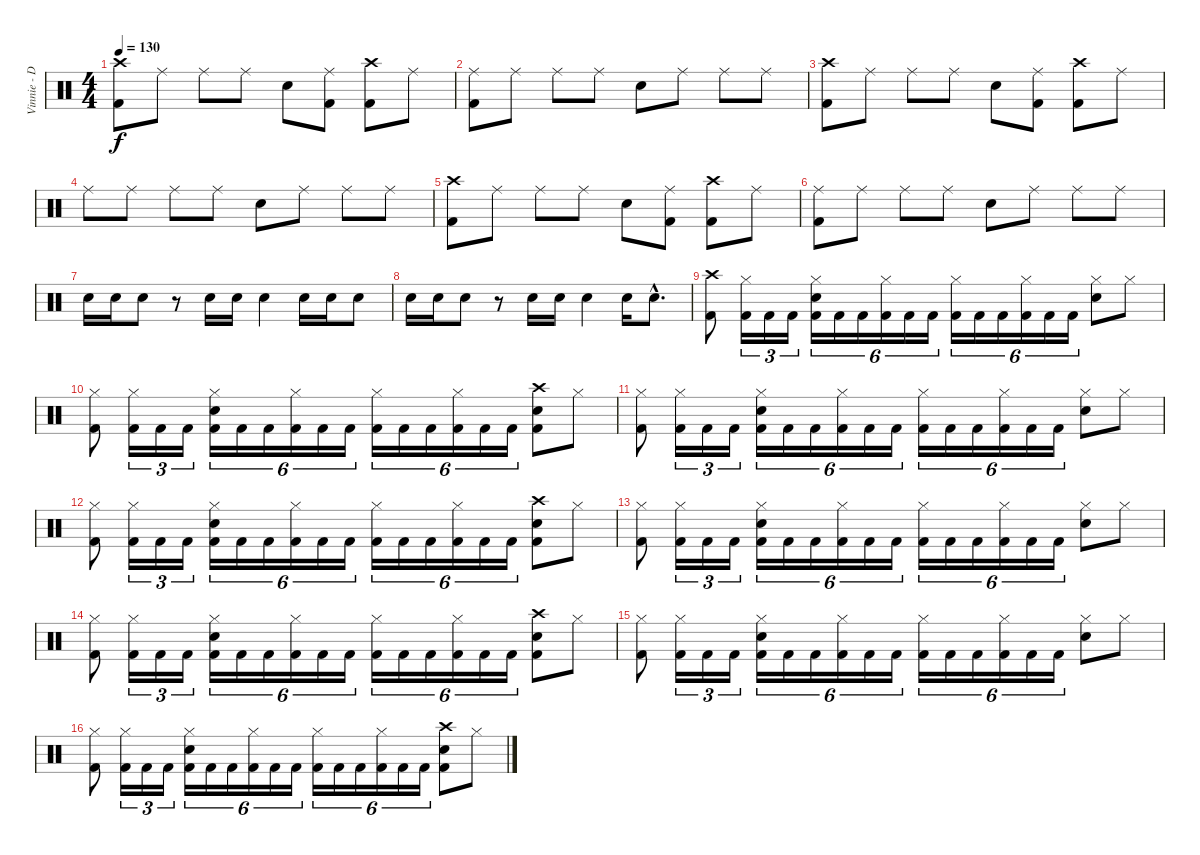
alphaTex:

\track ("Vinnie - Drums" "Vinnie - D") {instrument percussion}
\staff {score}
\articulation defaults
\ts (4 4)
\tempo 130
\clef neutral
\ks c
("Crash high (hit)" "Kick (hit) 2").8{dy f} "Ride (middle)".8 "Ride (middle)".8 "Ride (middle)".8 "Electric Snare (hit)".8 ("Ride (middle)" "Kick (hit) 2").8 ("Crash high (hit)" "Kick (hit) 2").8 "Ride (middle)".8 |
("Ride (middle)" "Kick (hit) 2").8 "Ride (middle)".8 "Ride (middle)".8 "Ride (middle)".8 "Electric Snare (hit)".8 "Ride (middle)".8 "Ride (middle)".8 "Ride (middle)".8 |
("Crash high (hit)" "Kick (hit) 2").8 "Ride (middle)".8 "Ride (middle)".8 "Ride (middle)".8 "Electric Snare (hit)".8 ("Ride (middle)" "Kick (hit) 2").8 ("Crash high (hit)" "Kick (hit) 2").8 "Ride (middle)".8 |
"Ride (middle)".8 "Ride (middle)".8 "Ride (middle)".8 "Ride (middle)".8 "Electric Snare (hit)".8 "Ride (middle)".8 "Ride (middle)".8 "Ride (middle)".8 |
("Crash high (hit)" "Kick (hit) 2").8 "Ride (middle)".8 "Ride (middle)".8 "Ride (middle)".8 "Electric Snare (hit)".8 ("Ride (middle)" "Kick (hit) 2").8 ("Crash high (hit)" "Kick (hit) 2").8 "Ride (middle)".8 |
("Ride (middle)" "Kick (hit) 2").8 "Ride (middle)".8 "Ride (middle)".8 "Ride (middle)".8 "Electric Snare (hit)".8 "Ride (middle)".8 "Ride (middle)".8 "Ride (middle)".8 |
"Electric Snare (hit)".16 "Electric Snare (hit)".16 "Electric Snare (hit)".8 r.8 "Electric Snare (hit)".16 "Electric Snare (hit)".16 "Electric Snare (hit)".4 "Electric Snare (hit)".16 "Electric Snare (hit)".16 "Electric Snare (hit)".8 |
"Electric Snare (hit)".16 "Electric Snare (hit)".16 "Electric Snare (hit)".8 r.8 "Electric Snare (hit)".16 "Electric Snare (hit)".16 "Electric Snare (hit)".4 "Electric Snare (hit)".16 "Electric Snare (hit)"{hac}.8{d} |
("Crash high (hit)" "Kick (hit) 2").8 ("Hi-Hat (closed)" "Kick (hit) 2").16{tu (3 2)} "Kick (hit) 2".16{tu (3 2)} "Kick (hit) 2".16{tu (3 2)} ("Hi-Hat (closed)" "Electric Snare (hit)" "Kick (hit) 2").16{tu (6 4)} "Kick (hit) 2".16{tu (6 4)} "Kick (hit) 2".16{tu (6 4)} ("Hi-Hat (closed)" "Kick (hit) 2").16{tu (6 4)} "Kick (hit) 2".16{tu (6 4)} "Kick (hit) 2".16{tu (6 4)} ("Hi-Hat (closed)" "Kick (hit) 2").16{tu (6 4)} "Kick (hit) 2".16{tu (6 4)} "Kick (hit) 2".16{tu (6 4)} ("Hi-Hat (closed)" "Kick (hit) 2").16{tu (6 4)} "Kick (hit) 2".16{tu (6 4)} "Kick (hit) 2".16{tu (6 4)} ("Hi-Hat (closed)" "Electric Snare (hit)").8 "Hi-Hat (closed)".8 |
("Hi-Hat (closed)" "Kick (hit) 2").8 ("Hi-Hat (closed)" "Kick (hit) 2").16{tu (3 2)} "Kick (hit) 2".16{tu (3 2)} "Kick (hit) 2".16{tu (3 2)} ("Hi-Hat (closed)" "Electric Snare (hit)" "Kick (hit) 2").16{tu (6 4)} "Kick (hit) 2".16{tu (6 4)} "Kick (hit) 2".16{tu (6 4)} ("Hi-Hat (closed)" "Kick (hit) 2").16{tu (6 4)} "Kick (hit) 2".16{tu (6 4)} "Kick (hit) 2".16{tu (6 4)} ("Hi-Hat (closed)" "Kick (hit) 2").16{tu (6 4)} "Kick (hit) 2".16{tu (6 4)} "Kick (hit) 2".16{tu (6 4)} ("Hi-Hat (closed)" "Kick (hit) 2").16{tu (6 4)} "Kick (hit) 2".16{tu (6 4)} "Kick (hit) 2".16{tu (6 4)} ("Crash high (hit)" "Electric Snare (hit)" "Kick (hit) 2").8 "Hi-Hat (closed)".8 |
("Hi-Hat (closed)" "Kick (hit) 2").8 ("Hi-Hat (closed)" "Kick (hit) 2").16{tu (3 2)} "Kick (hit) 2".16{tu (3 2)} "Kick (hit) 2".16{tu (3 2)} ("Hi-Hat (closed)" "Electric Snare (hit)" "Kick (hit) 2").16{tu (6 4)} "Kick (hit) 2".16{tu (6 4)} "Kick (hit) 2".16{tu (6 4)} ("Hi-Hat (closed)" "Kick (hit) 2").16{tu (6 4)} "Kick (hit) 2".16{tu (6 4)} "Kick (hit) 2".16{tu (6 4)} ("Hi-Hat (closed)" "Kick (hit) 2").16{tu (6 4)} "Kick (hit) 2".16{tu (6 4)} "Kick (hit) 2".16{tu (6 4)} ("Hi-Hat (closed)" "Kick (hit) 2").16{tu (6 4)} "Kick (hit) 2".16{tu (6 4)} "Kick (hit) 2".16{tu (6 4)} ("Hi-Hat (closed)" "Electric Snare (hit)").8 "Hi-Hat (closed)".8 |
("Hi-Hat (closed)" "Kick (hit) 2").8 ("Hi-Hat (closed)" "Kick (hit) 2").16{tu (3 2)} "Kick (hit) 2".16{tu (3 2)} "Kick (hit) 2".16{tu (3 2)} ("Hi-Hat (closed)" "Electric Snare (hit)" "Kick (hit) 2").16{tu (6 4)} "Kick (hit) 2".16{tu (6 4)} "Kick (hit) 2".16{tu (6 4)} ("Hi-Hat (closed)" "Kick (hit) 2").16{tu (6 4)} "Kick (hit) 2".16{tu (6 4)} "Kick (hit) 2".16{tu (6 4)} ("Hi-Hat (closed)" "Kick (hit) 2").16{tu (6 4)} "Kick (hit) 2".16{tu (6 4)} "Kick (hit) 2".16{tu (6 4)} ("Hi-Hat (closed)" "Kick (hit) 2").16{tu (6 4)} "Kick (hit) 2".16{tu (6 4)} "Kick (hit) 2".16{tu (6 4)} ("Crash high (hit)" "Electric Snare (hit)" "Kick (hit) 2").8 "Hi-Hat (closed)".8 |
("Hi-Hat (closed)" "Kick (hit) 2").8 ("Hi-Hat (closed)" "Kick (hit) 2").16{tu (3 2)} "Kick (hit) 2".16{tu (3 2)} "Kick (hit) 2".16{tu (3 2)} ("Hi-Hat (closed)" "Electric Snare (hit)" "Kick (hit) 2").16{tu (6 4)} "Kick (hit) 2".16{tu (6 4)} "Kick (hit) 2".16{tu (6 4)} ("Hi-Hat (closed)" "Kick (hit) 2").16{tu (6 4)} "Kick (hit) 2".16{tu (6 4)} "Kick (hit) 2".16{tu (6 4)} ("Hi-Hat (closed)" "Kick (hit) 2").16{tu (6 4)} "Kick (hit) 2".16{tu (6 4)} "Kick (hit) 2".16{tu (6 4)} ("Hi-Hat (closed)" "Kick (hit) 2").16{tu (6 4)} "Kick (hit) 2".16{tu (6 4)} "Kick (hit) 2".16{tu (6 4)} ("Hi-Hat (closed)" "Electric Snare (hit)").8 "Hi-Hat (closed)".8 |
("Hi-Hat (closed)" "Kick (hit) 2").8 ("Hi-Hat (closed)" "Kick (hit) 2").16{tu (3 2)} "Kick (hit) 2".16{tu (3 2)} "Kick (hit) 2".16{tu (3 2)} ("Hi-Hat (closed)" "Electric Snare (hit)" "Kick (hit) 2").16{tu (6 4)} "Kick (hit) 2".16{tu (6 4)} "Kick (hit) 2".16{tu (6 4)} ("Hi-Hat (closed)" "Kick (hit) 2").16{tu (6 4)} "Kick (hit) 2".16{tu (6 4)} "Kick (hit) 2".16{tu (6 4)} ("Hi-Hat (closed)" "Kick (hit) 2").16{tu (6 4)} "Kick (hit) 2".16{tu (6 4)} "Kick (hit) 2".16{tu (6 4)} ("Hi-Hat (closed)" "Kick (hit) 2").16{tu (6 4)} "Kick (hit) 2".16{tu (6 4)} "Kick (hit) 2".16{tu (6 4)} ("Crash high (hit)" "Electric Snare (hit)" "Kick (hit) 2").8 "Hi-Hat (closed)".8 |
("Hi-Hat (closed)" "Kick (hit) 2").8 ("Hi-Hat (closed)" "Kick (hit) 2").16{tu (3 2)} "Kick (hit) 2".16{tu (3 2)} "Kick (hit) 2".16{tu (3 2)} ("Hi-Hat (closed)" "Electric Snare (hit)" "Kick (hit) 2").16{tu (6 4)} "Kick (hit) 2".16{tu (6 4)} "Kick (hit) 2".16{tu (6 4)} ("Hi-Hat (closed)" "Kick (hit) 2").16{tu (6 4)} "Kick (hit) 2".16{tu (6 4)} "Kick (hit) 2".16{tu (6 4)} ("Hi-Hat (closed)" "Kick (hit) 2").16{tu (6 4)} "Kick (hit) 2".16{tu (6 4)} "Kick (hit) 2".16{tu (6 4)} ("Hi-Hat (closed)" "Kick (hit) 2").16{tu (6 4)} "Kick (hit) 2".16{tu (6 4)} "Kick (hit) 2".16{tu (6 4)} ("Hi-Hat (closed)" "Electric Snare (hit)").8 "Hi-Hat (closed)".8 |
("Hi-Hat (closed)" "Kick (hit) 2").8 ("Hi-Hat (closed)" "Kick (hit) 2").16{tu (3 2)} "Kick (hit) 2".16{tu (3 2)} "Kick (hit) 2".16{tu (3 2)} ("Hi-Hat (closed)" "Electric Snare (hit)" "Kick (hit) 2").16{tu (6 4)} "Kick (hit) 2".16{tu (6 4)} "Kick (hit) 2".16{tu (6 4)} ("Hi-Hat (closed)" "Kick (hit) 2").16{tu (6 4)} "Kick (hit) 2".16{tu (6 4)} "Kick (hit) 2".16{tu (6 4)} ("Hi-Hat (closed)" "Kick (hit) 2").16{tu (6 4)} "Kick (hit) 2".16{tu (6 4)} "Kick (hit) 2".16{tu (6 4)} ("Hi-Hat (closed)" "Kick (hit) 2").16{tu (6 4)} "Kick (hit) 2".16{tu (6 4)} "Kick (hit) 2".16{tu (6 4)} ("Crash high (hit)" "Electric Snare (hit)" "Kick (hit) 2").8 "Hi-Hat (closed)".8
